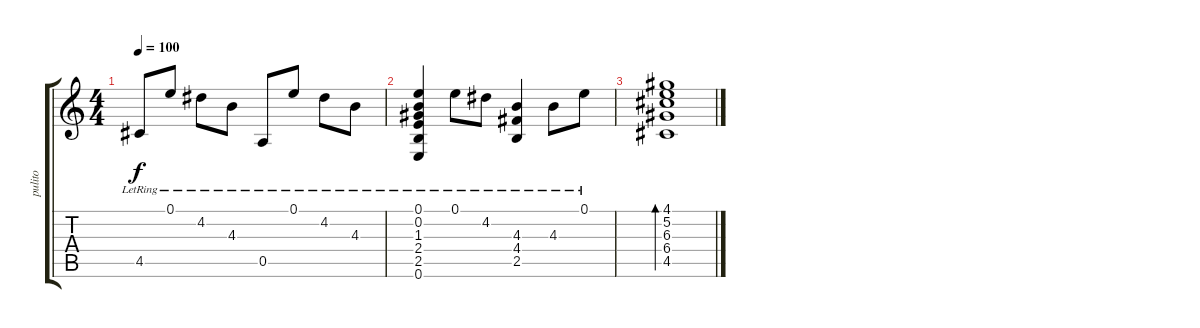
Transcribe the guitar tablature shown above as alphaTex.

\track ("pulito" "pulito") {instrument electricguitarclean}
\staff {score tabs}
\tuning (E4 B3 G3 D3 A2 E2) {hide}
\ts (4 4)
\tempo 100
\clef g2
\ks c
4.5{lr}.8{dy f} 0.1{lr}.8 4.2{lr}.8 4.3{lr}.8 0.5{lr}.8 0.1{lr}.8 4.2{lr}.8 4.3{lr}.8 |
(0.1{lr} 0.2{lr} 1.3{lr} 2.4{lr} 2.5{lr} 0.6{lr}).4 0.1{lr}.8 4.2{lr}.8 (4.3{lr} 4.4{lr} 2.5{lr}).4 4.3{lr}.8 0.1{lr}.8 |
(4.1 5.2 6.3 6.4 4.5).1{bd 60}
